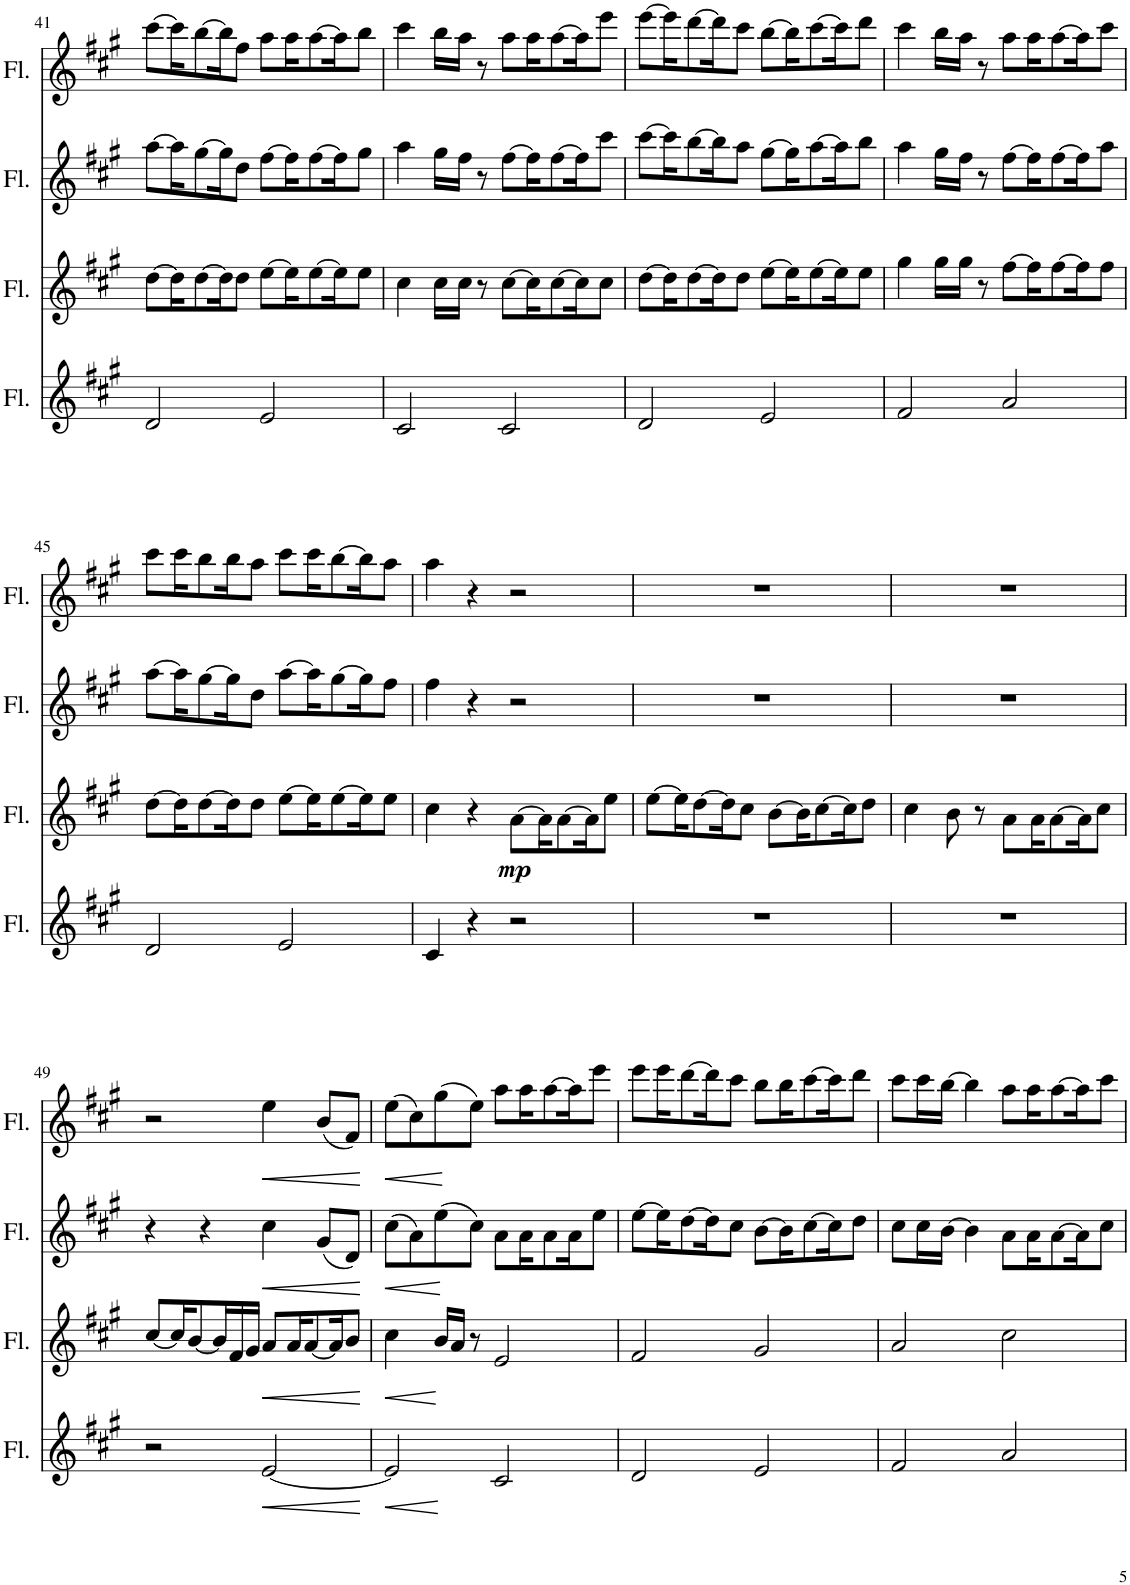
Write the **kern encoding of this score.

**kern	**dynam	**kern	**dynam	**kern	**dynam	**kern	**dynam
*part4	*part4	*part3	*part3	*part2	*part2	*part1	*part1
*staff4	*staff4	*staff3	*staff3	*staff2	*staff2	*staff1	*staff1
*I"Flute	*	*I"Flute	*	*I"Flute	*	*I"Flute	*
*I'Fl.	*	*I'Fl.	*	*I'Fl.	*	*I'Fl.	*
!!LO:PB:g=z
*clefG2	*	*clefG2	*	*clefG2	*	*clefG2	*
*k[f#c#g#]	*	*k[f#c#g#]	*	*k[f#c#g#]	*	*k[f#c#g#]	*
*M4/4	*	*M4/4	*	*M4/4	*	*M4/4	*
=41	=41	=41	=41	=41	=41	=41	=41
2d/	.	[8dd\L	.	[8aa\L	.	[8ccc#\L	.
.	.	16dd\K]	.	16aa\K]	.	16ccc#\K]	.
.	.	[8dd\	.	[8gg#\	.	[8bb\	.
.	.	16dd\K]	.	16gg#\K]	.	16bb\K]	.
.	.	8dd\J	.	8dd\J	.	8ff#\J	.
2e/	.	[8ee\L	.	[8ff#\L	.	8aa\L	.
.	.	16ee\K]	.	16ff#\K]	.	16aa\K	.
.	.	[8ee\	.	[8ff#\	.	[8aa\	.
.	.	16ee\K]	.	16ff#\K]	.	16aa\K]	.
.	.	8ee\J	.	8gg#\J	.	8bb\J	.
=42	=42	=42	=42	=42	=42	=42	=42
2c#/	.	4cc#\	.	4aa\	.	4ccc#\	.
.	.	16cc#\LL	.	16gg#\LL	.	16bb\LL	.
.	.	16cc#\JJ	.	16ff#\JJ	.	16aa\JJ	.
.	.	8r	.	8r	.	8r	.
2c#/	.	[8cc#\L	.	[8ff#\L	.	8aa\L	.
.	.	16cc#\K]	.	16ff#\K]	.	16aa\K	.
.	.	[8cc#\	.	[8ff#\	.	[8aa\	.
.	.	16cc#\K]	.	16ff#\K]	.	16aa\K]	.
.	.	8cc#\J	.	8ccc#\J	.	8eee\J	.
=43	=43	=43	=43	=43	=43	=43	=43
2d/	.	[8dd\L	.	[8ccc#\L	.	[8eee\L	.
.	.	16dd\K]	.	16ccc#\K]	.	16eee\K]	.
.	.	[8dd\	.	[8bb\	.	[8ddd\	.
.	.	16dd\K]	.	16bb\K]	.	16ddd\K]	.
.	.	8dd\J	.	8aa\J	.	8ccc#\J	.
2e/	.	[8ee\L	.	[8gg#\L	.	[8bb\L	.
.	.	16ee\K]	.	16gg#\K]	.	16bb\K]	.
.	.	[8ee\	.	[8aa\	.	[8ccc#\	.
.	.	16ee\K]	.	16aa\K]	.	16ccc#\K]	.
.	.	8ee\J	.	8bb\J	.	8ddd\J	.
=44	=44	=44	=44	=44	=44	=44	=44
2f#/	.	4gg#\	.	4aa\	.	4ccc#\	.
.	.	16gg#\LL	.	16gg#\LL	.	16bb\LL	.
.	.	16gg#\JJ	.	16ff#\JJ	.	16aa\JJ	.
.	.	8r	.	8r	.	8r	.
2a/	.	[8ff#\L	.	[8ff#\L	.	8aa\L	.
.	.	16ff#\K]	.	16ff#\K]	.	16aa\K	.
.	.	[8ff#\	.	[8ff#\	.	[8aa\	.
.	.	16ff#\K]	.	16ff#\K]	.	16aa\K]	.
.	.	8ff#\J	.	8aa\J	.	8ccc#\J	.
!!LO:LB:g=z
=45	=45	=45	=45	=45	=45	=45	=45
2d/	.	[8dd\L	.	[8aa\L	.	8ccc#\L	.
.	.	16dd\K]	.	16aa\K]	.	16ccc#\K	.
.	.	[8dd\	.	[8gg#\	.	8bb\	.
.	.	16dd\K]	.	16gg#\K]	.	16bb\K	.
.	.	8dd\J	.	8dd\J	.	8aa\J	.
2e/	.	[8ee\L	.	[8aa\L	.	8ccc#\L	.
.	.	16ee\K]	.	16aa\K]	.	16ccc#\K	.
.	.	[8ee\	.	[8gg#\	.	[8bb\	.
.	.	16ee\K]	.	16gg#\K]	.	16bb\K]	.
.	.	8ee\J	.	8ff#\J	.	8aa\J	.
=46	=46	=46	=46	=46	=46	=46	=46
4c#/	.	4cc#\	.	4ff#\	.	4aa\	.
4r	.	4r	.	4r	.	4r	.
!	!	!	!LO:DY:b	!	!	!	!
2r	.	[8a\L	mp	2r	.	2r	.
.	.	16a\K]	.	.	.	.	.
.	.	[8a\	.	.	.	.	.
.	.	16a\K]	.	.	.	.	.
.	.	8ee\J	.	.	.	.	.
=47	=47	=47	=47	=47	=47	=47	=47
1r	.	[8ee\L	.	1r	.	1r	.
.	.	16ee\K]	.	.	.	.	.
.	.	[8dd\	.	.	.	.	.
.	.	16dd\K]	.	.	.	.	.
.	.	8cc#\J	.	.	.	.	.
.	.	[8b\L	.	.	.	.	.
.	.	16b\K]	.	.	.	.	.
.	.	[8cc#\	.	.	.	.	.
.	.	16cc#\K]	.	.	.	.	.
.	.	8dd\J	.	.	.	.	.
=48	=48	=48	=48	=48	=48	=48	=48
1r	.	4cc#\	.	1r	.	1r	.
.	.	8b\	.	.	.	.	.
.	.	8r	.	.	.	.	.
.	.	8a\L	.	.	.	.	.
.	.	16a\K	.	.	.	.	.
.	.	[8a\	.	.	.	.	.
.	.	16a\K]	.	.	.	.	.
.	.	8cc#\J	.	.	.	.	.
!!LO:LB:g=z
=49	=49	=49	=49	=49	=49	=49	=49
2r	.	[8cc#/L	.	4r	.	2r	.
.	.	16cc#/K]	.	.	.	.	.
.	.	[8b/	.	.	.	.	.
.	.	.	.	4r	.	.	.
.	.	16b/L]	.	.	.	.	.
.	.	16f#/	.	.	.	.	.
.	.	16g#/JJ	.	.	.	.	.
!	!LO:HP:b	!	!LO:HP:b	!	!LO:HP:b	!	!LO:HP:b
[2e/	<	8a/L	<	4cc#\	<	4ee\	<
.	.	16a/K	.	.	.	.	.
.	.	[8a/	.	.	.	.	.
.	.	.	.	(8g#/L	.	(8b/L	.
.	.	16a/K]	.	.	.	.	.
.	.	8b/J	.	8d/J)	.	8f#/J)	.
.	[	.	[	.	[	.	[
=50	=50	=50	=50	=50	=50	=50	=50
!	!LO:HP:b	!	!LO:HP:b	!	!LO:HP:b	!	!LO:HP:b
2e/]	<	4cc#\	<	(8cc#\L	<	(8ee\L	<
.	.	.	.	8a\)	.	8cc#\)	.
.	.	16b/LL	.	(8ee\	.	(8gg#\	.
.	.	16a/JJ	.	.	.	.	.
.	.	8r	.	8cc#\J)	.	8ee\J)	.
2c#/	.	2e/	.	8a\L	.	8aa\L	.
.	.	.	.	16a\K	.	16aa\K	.
.	.	.	.	8a\	.	[8aa\	.
.	.	.	.	16a\K	.	16aa\K]	.
.	.	.	.	8ee\J	.	8eee\J	.
.	[	.	[	.	[	.	[
=51	=51	=51	=51	=51	=51	=51	=51
2d/	.	2f#/	.	[8ee\L	.	8eee\L	.
.	.	.	.	16ee\K]	.	16eee\K	.
.	.	.	.	[8dd\	.	[8ddd\	.
.	.	.	.	16dd\K]	.	16ddd\K]	.
.	.	.	.	8cc#\J	.	8ccc#\J	.
2e/	.	2g#/	.	[8b\L	.	8bb\L	.
.	.	.	.	16b\K]	.	16bb\K	.
.	.	.	.	[8cc#\	.	[8ccc#\	.
.	.	.	.	16cc#\K]	.	16ccc#\K]	.
.	.	.	.	8dd\J	.	8ddd\J	.
=52	=52	=52	=52	=52	=52	=52	=52
2f#/	.	2a/	.	8cc#\L	.	8ccc#\L	.
.	.	.	.	16cc#\L	.	16ccc#\L	.
.	.	.	.	[16b\JJ	.	[16bb\JJ	.
.	.	.	.	4b\]	.	4bb\]	.
2a/	.	2cc#\	.	8a\L	.	8aa\L	.
.	.	.	.	16a\K	.	16aa\K	.
.	.	.	.	[8a\	.	[8aa\	.
.	.	.	.	16a\K]	.	16aa\K]	.
.	.	.	.	8cc#\J	.	8ccc#\J	.
=	=	=	=	=	=	=	=
*-	*-	*-	*-	*-	*-	*-	*-
